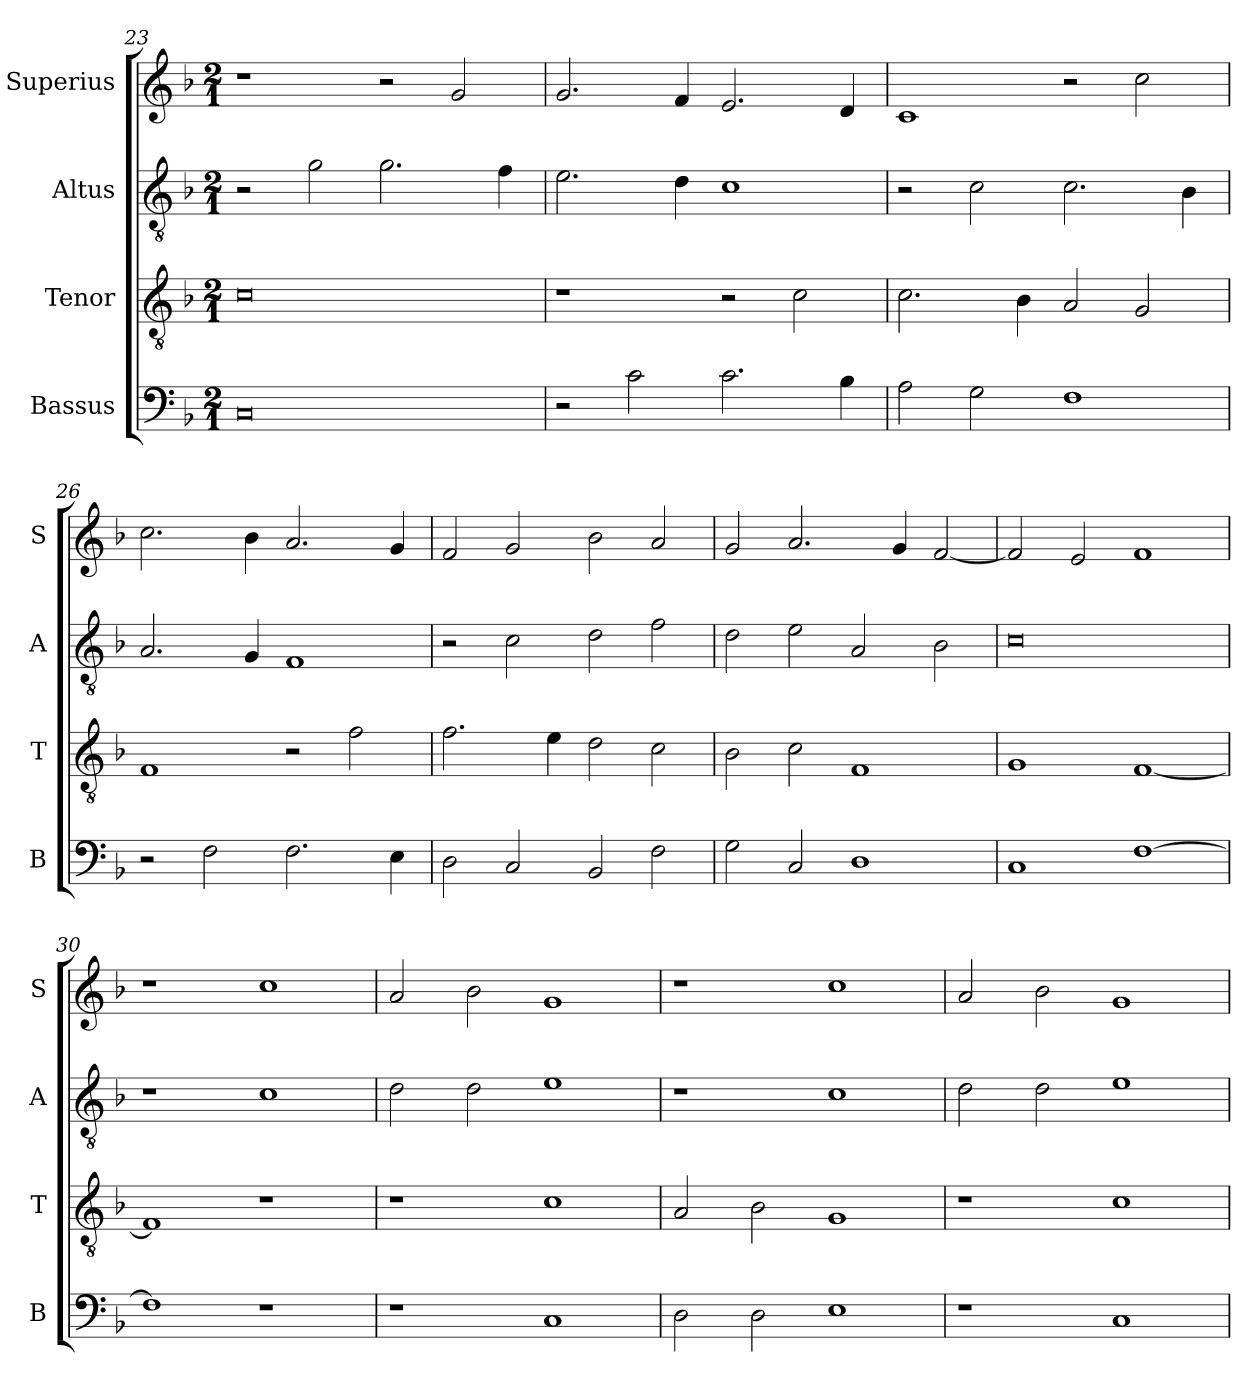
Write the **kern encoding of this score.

**kern	**kern	**kern	**kern
*part4	*part3	*part2	*part1
*staff4	*staff3	*staff2	*staff1
*I"Bassus	*I"Tenor	*I"Altus	*I"Superius
*I'B	*I'T	*I'A	*I'S
*clefF4	*clefGv2	*clefGv2	*clefG2
*k[b-]	*k[b-]	*k[b-]	*k[b-]
*F:	*F:	*F:	*F:
*M2/1	*M2/1	*M2/1	*M2/1
=23	=23	=23	=23
0C	0c	2r	1r
.	.	2g	.
.	.	2.g	2r
.	.	.	2g
.	.	4f	.
=24	=24	=24	=24
2r	1r	2.e	2.g
2c	.	.	.
.	.	4d	4f
2.c	2r	1c	2.e
.	2c	.	.
4B-	.	.	4d
=25	=25	=25	=25
2A	2.c	2r	1c
2G	.	2c	.
.	4B-	.	.
1F	2A	2.c	2r
.	2G	.	2cc
.	.	4B-	.
=26	=26	=26	=26
2r	1F	2.A	2.cc
2F	.	.	.
.	.	4G	4b-
2.F	2r	1F	2.a
.	2f	.	.
4E	.	.	4g
=27	=27	=27	=27
2D	2.f	2r	2f
2C	.	2c	2g
.	4e	.	.
2BB-	2d	2d	2b-
2F	2c	2f	2a
=28	=28	=28	=28
2G	2B-	2d	2g
2C	2c	2e	2.a
1D	1F	2A	.
.	.	.	4g
.	.	2B-	[2f
=29	=29	=29	=29
1C	1G	0c	2f]
.	.	.	2e
[1F	[1F	.	1f
=30	=30	=30	=30
1F]	1F]	1r	1r
1r	1r	1c	1cc
=31	=31	=31	=31
1r	1r	2d	2a
.	.	2d	2b-
1C	1c	1e	1g
=32	=32	=32	=32
2D	2A	1r	1r
2D	2B-	.	.
1E	1G	1c	1cc
=33	=33	=33	=33
1r	1r	2d	2a
.	.	2d	2b-
1C	1c	1e	1g
=	=	=	=
*-	*-	*-	*-
